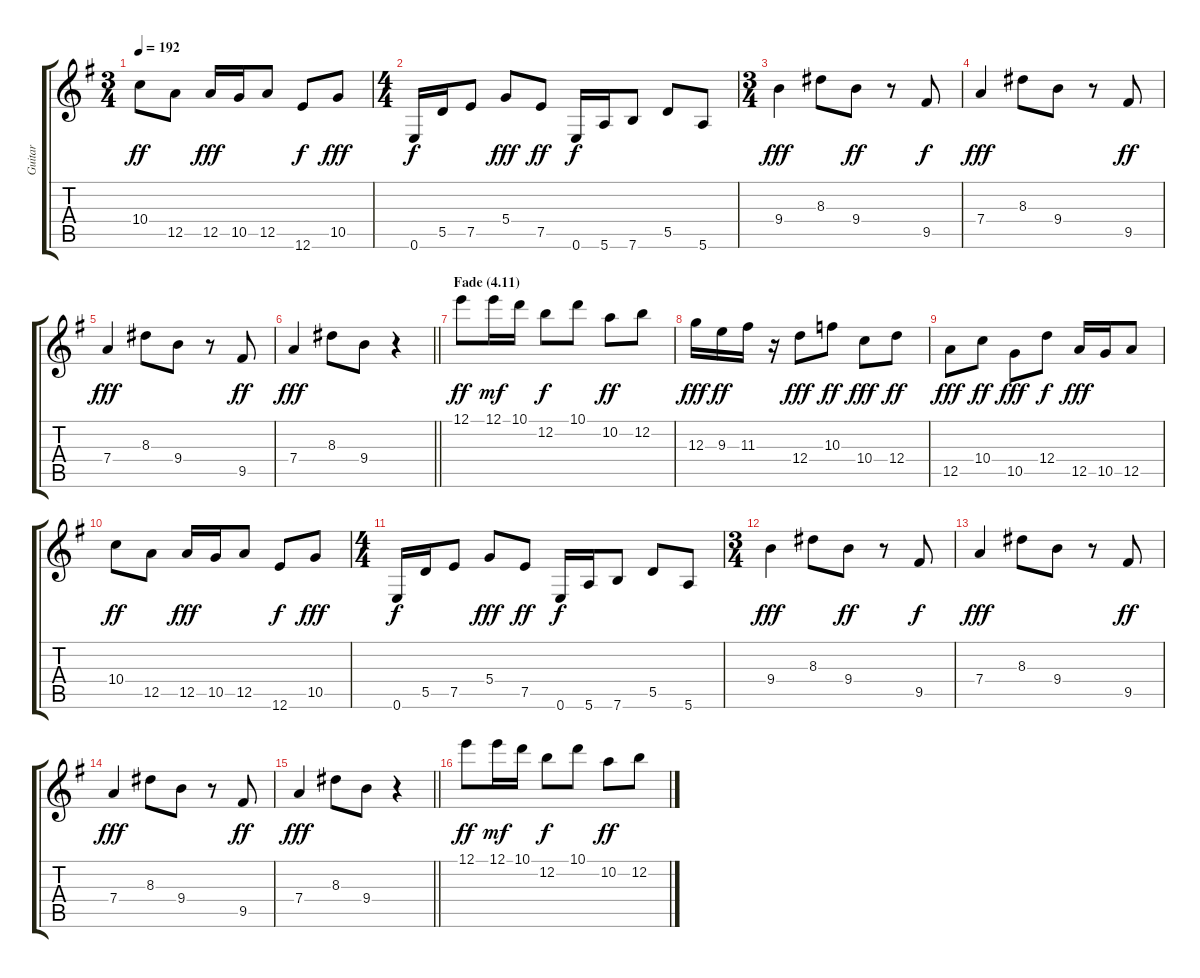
\track ("Guitar" "Guitar") {instrument distortionguitar}
\staff {score tabs}
\tuning (E4 B3 G3 D3 A2 E2) {hide}
\ts (3 4)
\tempo 192
\clef g2
\ks g
10.4.8{dy ff} 12.5.8 12.5.16{dy fff} 10.5.16 12.5.8 12.6.8{dy f} 10.5.8{dy fff} |
\ts (4 4)
0.6.16{dy f} 5.5.16 7.5.8 5.4.8{dy fff} 7.5.8{dy ff} 0.6.16{dy f} 5.6.16 7.6.8 5.5.8 5.6.8 |
\ts (3 4)
9.4.4{dy fff} 8.3.8 9.4.8{dy ff} r.8 9.5.8{dy f} |
7.4.4{dy fff} 8.3.8 9.4.8 r.8 9.5.8{dy ff} |
7.4.4{dy fff} 8.3.8 9.4.8 r.8 9.5.8{dy ff} |
\barLineRight lightlight
7.4.4{dy fff} 8.3.8 9.4.8 r.4 |
\section ("" "Fade (4.11)")
12.1.8{dy ff} 12.1.16{dy mf} 10.1.16 12.2.8{dy f} 10.1.8 10.2.8{dy ff} 12.2.8 |
12.3.16{dy fff} 9.3.16{dy ff} 11.3.16 r.16 12.4.8{dy fff} 10.3.8{dy ff} 10.4.8{dy fff} 12.4.8{dy ff} |
12.5.8{dy fff} 10.4.8{dy ff} 10.5.8{dy fff} 12.4.8{dy f} 12.5.16{dy fff} 10.5.16 12.5.8 |
10.4.8{dy ff} 12.5.8 12.5.16{dy fff} 10.5.16 12.5.8 12.6.8{dy f} 10.5.8{dy fff} |
\ts (4 4)
0.6.16{dy f} 5.5.16 7.5.8 5.4.8{dy fff} 7.5.8{dy ff} 0.6.16{dy f} 5.6.16 7.6.8 5.5.8 5.6.8 |
\ts (3 4)
9.4.4{dy fff} 8.3.8 9.4.8{dy ff} r.8 9.5.8{dy f} |
7.4.4{dy fff} 8.3.8 9.4.8 r.8 9.5.8{dy ff} |
7.4.4{dy fff} 8.3.8 9.4.8 r.8 9.5.8{dy ff} |
\barLineRight lightlight
7.4.4{dy fff} 8.3.8 9.4.8 r.4 |
12.1.8{dy ff} 12.1.16{dy mf} 10.1.16 12.2.8{dy f} 10.1.8 10.2.8{dy ff} 12.2.8
